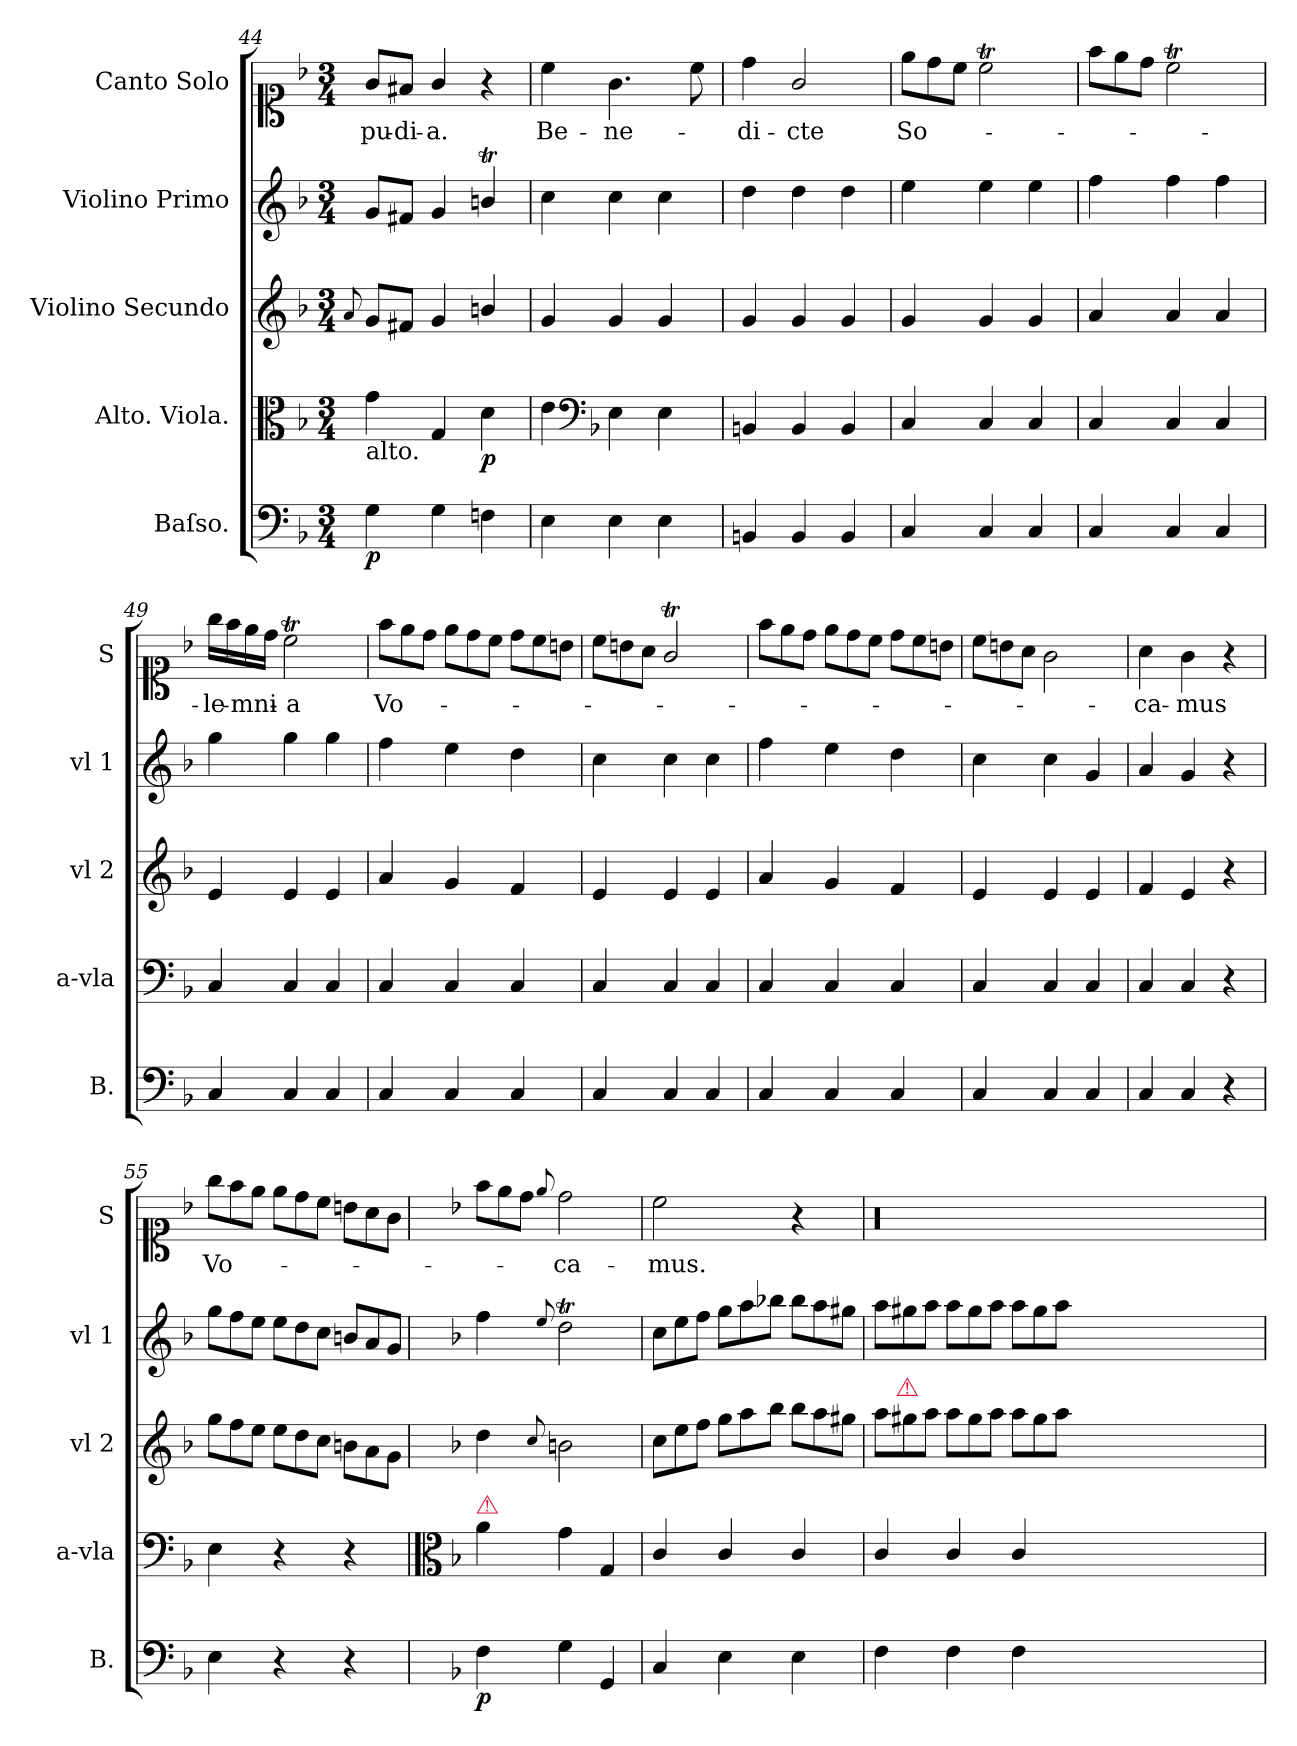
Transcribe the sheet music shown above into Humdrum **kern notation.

**kern	**dynam	**kern	**dynam	**kern	**dynam	**kern	**kern	**text
*part5	*part5	*part4	*part4	*part3	*part3	*part2	*part1	*part1
*staff5	*staff5	*staff4	*staff4	*staff3	*staff3	*staff2	*staff1	*staff1
*I"Baſso.	*	*I"Alto. Viola.	*	*I"Violino Secundo	*	*I"Violino Primo	*I"Canto Solo	*
*I'B.	*	*I'a-vla	*	*I'vl 2	*	*I'vl 1	*I'S	*
*clefF4	*	*clefC3	*	*clefG2	*	*clefG2	*clefC1	*
*k[b-]	*	*k[b-]	*	*k[b-]	*	*k[b-]	*k[b-]	*
*M3/4	*	*M3/4	*	*M3/4	*	*M3/4	*M3/4	*
=44	=44	=44	=44	=44	=44	=44	=44	=44
.	.	.	.	8qqa/	.	.	.	.
!	!	!LO:TX:b:t=alto.	!	!	!	!	!	!
4G\	p	4g\	.	8g/L	.	8g/L	8g/L	-pu-
.	.	.	.	8f#X/J	.	8f#X/J	8f#X/J	-di-
4G\	.	4G/	.	4g/	.	4g/	4g/	-a.
!	!	!	!LO:DY:b	!	!	!	!	!
4Fn\	.	4d\	p	4bn/	.	4bnt/	4r	.
=45	=45	=45	=45	=45	=45	=45	=45	=45
4E\	.	4e\	.	4g/	.	4cc\	4cc\	Be-
*	*	*clefF4	*	*	*	*	*	*
*	*	*k[b-]	*	*	*	*	*	*
4E\	.	4E\	.	4g/	.	4cc\	4.g\	-ne-
4E\	.	4E\	.	4g/	.	4cc\	.	.
.	.	.	.	.	.	.	8cc\	.
=46	=46	=46	=46	=46	=46	=46	=46	=46
4BBn/	.	4BBn/	.	4g/	.	4dd\	4dd\	di-
4BB/	.	4BB/	.	4g/	.	4dd\	2g/	-cte
4BB/	.	4BB/	.	4g/	.	4dd\	.	.
=47	=47	=47	=47	=47	=47	=47	=47	=47
*	*	*	*	*	*	*	*Xtuplet	*
4C/	.	4C/	.	4g/	.	4ee\	12ee\L	So-
.	.	.	.	.	.	.	12dd\	.
.	.	.	.	.	.	.	12cc\J	.
4C/	.	4C/	.	4g/	.	4ee\	2ccT\	.
4C/	.	4C/	.	4g/	.	4ee\	.	.
=48	=48	=48	=48	=48	=48	=48	=48	=48
4C/	.	4C/	.	4a/	.	4ff\	12ff\L	.
.	.	.	.	.	.	.	12ee\	.
.	.	.	.	.	.	.	12dd\J	.
4C/	.	4C/	.	4a/	.	4ff\	2ccT\	.
4C/	.	4C/	.	4a/	.	4ff\	.	.
=49	=49	=49	=49	=49	=49	=49	=49	=49
4C/	.	4C/	.	4e/	.	4gg\	16gg\LL	-le-
.	.	.	.	.	.	.	16ff\	.
.	.	.	.	.	.	.	16ee\	-mni-
.	.	.	.	.	.	.	16dd\JJ	.
4C/	.	4C/	.	4e/	.	4gg\	2ccT\	-a
4C/	.	4C/	.	4e/	.	4gg\	.	.
=50	=50	=50	=50	=50	=50	=50	=50	=50
4C/	.	4C/	.	4a/	.	4ff\	12ff\L	Vo-
.	.	.	.	.	.	.	12ee\	.
.	.	.	.	.	.	.	12dd\J	.
4C/	.	4C/	.	4g/	.	4ee\	12ee\L	.
.	.	.	.	.	.	.	12dd\	.
.	.	.	.	.	.	.	12cc\J	.
4C/	.	4C/	.	4f/	.	4dd\	12dd\L	.
.	.	.	.	.	.	.	12cc\	.
.	.	.	.	.	.	.	12bn\J	.
=51	=51	=51	=51	=51	=51	=51	=51	=51
4C/	.	4C/	.	4e/	.	4cc\	12cc\L	.
.	.	.	.	.	.	.	12bn\	.
.	.	.	.	.	.	.	12a\J	.
4C/	.	4C/	.	4e/	.	4cc\	2gT/	.
4C/	.	4C/	.	4e/	.	4cc\	.	.
=52	=52	=52	=52	=52	=52	=52	=52	=52
4C/	.	4C/	.	4a/	.	4ff\	12ff\L	.
.	.	.	.	.	.	.	12ee\	.
.	.	.	.	.	.	.	12dd\J	.
4C/	.	4C/	.	4g/	.	4ee\	12ee\L	.
.	.	.	.	.	.	.	12dd\	.
.	.	.	.	.	.	.	12cc\J	.
4C/	.	4C/	.	4f/	.	4dd\	12dd\L	.
.	.	.	.	.	.	.	12cc\	.
.	.	.	.	.	.	.	12bn\J	.
=53	=53	=53	=53	=53	=53	=53	=53	=53
4C/	.	4C/	.	4e/	.	4cc\	12cc\L	.
.	.	.	.	.	.	.	12bn\	.
.	.	.	.	.	.	.	12a\J	.
4C/	.	4C/	.	4e/	.	4cc\	2g\	.
4C/	.	4C/	.	4e/	.	4g/	.	.
=54	=54	=54	=54	=54	=54	=54	=54	=54
4C/	.	4C/	.	4f/	.	4a/	4a\	-ca-
4C/	.	4C/	.	4e/	.	4g/	4g\	-mus
4r	.	4r	.	4r	.	4r	4r	.
=55	=55	=55	=55	=55	=55	=55	=55	=55
*	*	*	*	*Xtuplet	*	*Xtuplet	*	*
4E\	.	4E\	.	12gg\L	.	12gg\L	12gg\L	Vo-
.	.	.	.	12ff\	.	12ff\	12ff\	.
.	.	.	.	12ee\J	.	12ee\J	12ee\J	.
4r	.	4r	.	12ee\L	.	12ee\L	12ee\L	.
.	.	.	.	12dd\	.	12dd\	12dd\	.
.	.	.	.	12cc\J	.	12cc\J	12cc\J	.
4r	.	4r	.	12bn\L	.	12bn/L	12bn\L	.
.	.	.	.	12a\	.	12a/	12a\	.
.	.	.	.	12g\J	.	12g/J	12g\J	.
=56	=56	=56	=56	=56	=56	=56	=56	=56
*	*	*clefC3	*	*	*	*	*	*
*	*	*k[b-]	*	*	*	*	*	*
!	!	!LO:TX:a:color=crimson:t=⚠	!	!	!	!	!	!
!	!	!	!LO:DY:b	!	!	!	!	!
4F\	p	4a\	For.	4dd\	.	4ff\	12ff\L	.
.	.	.	.	.	.	.	12ee\	.
.	.	.	.	.	.	.	12dd\J	.
.	.	.	.	8qqcc/	.	8qqee/	8qqee/	.
4G\	.	4g\	.	2bn\	.	2ddT\	2dd\	-ca-
4GG/	.	4G/	.	.	.	.	.	.
=57	=57	=57	=57	=57	=57	=57	=57	=57
4C/	Fortiſsime.	4c/	.	12cc\L	fortiſsimo.	12cc\L	2cc\	-mus.
.	.	.	.	12ee\	.	12ee\	.	.
.	.	.	.	12ff\J	.	12ff\J	.	.
4E\	.	4c/	.	12gg\L	.	12gg\L	.	.
.	.	.	.	12aa\	.	12aa\	.	.
.	.	.	.	12bb-\J	.	12bb-X\J	.	.
4E\	.	4c/	.	12bb-\L	.	12bb-\L	4r	.
.	.	.	.	12aa\	.	12aa\	.	.
.	.	.	.	12gg#X\J	.	12gg#X\J	.	.
=58	=58	=58	=58	=58	=58	=58	=58	=58
!	!	!	!	!	!	!	!LO:N:vis=00	!
4F\	.	4c/	.	12aa\L	.	12aa\L	0.r	.
!	!	!	!	!LO:TX:a:color=crimson:t=⚠	!	!	!	!
.	.	.	.	12gg#X\	.	12gg#X\	.	.
.	.	.	.	12aa\J	.	12aa\J	.	.
4F\	.	4c/	.	12aa\L	.	12aa\L	.	.
.	.	.	.	12gg#\	.	12gg#\	.	.
.	.	.	.	12aa\J	.	12aa\J	.	.
4F\	.	4c/	.	12aa\L	.	12aa\L	.	.
.	.	.	.	12gg#\	.	12gg#\	.	.
.	.	.	.	12aa\J	.	12aa\J	.	.
0ryy	.	0ryy	.	0ryy	.	0ryy	.	.
4ryy	.	4ryy	.	4ryy	.	4ryy	.	.
=	=	=	=	=	=	=	=	=
*-	*-	*-	*-	*-	*-	*-	*-	*-
